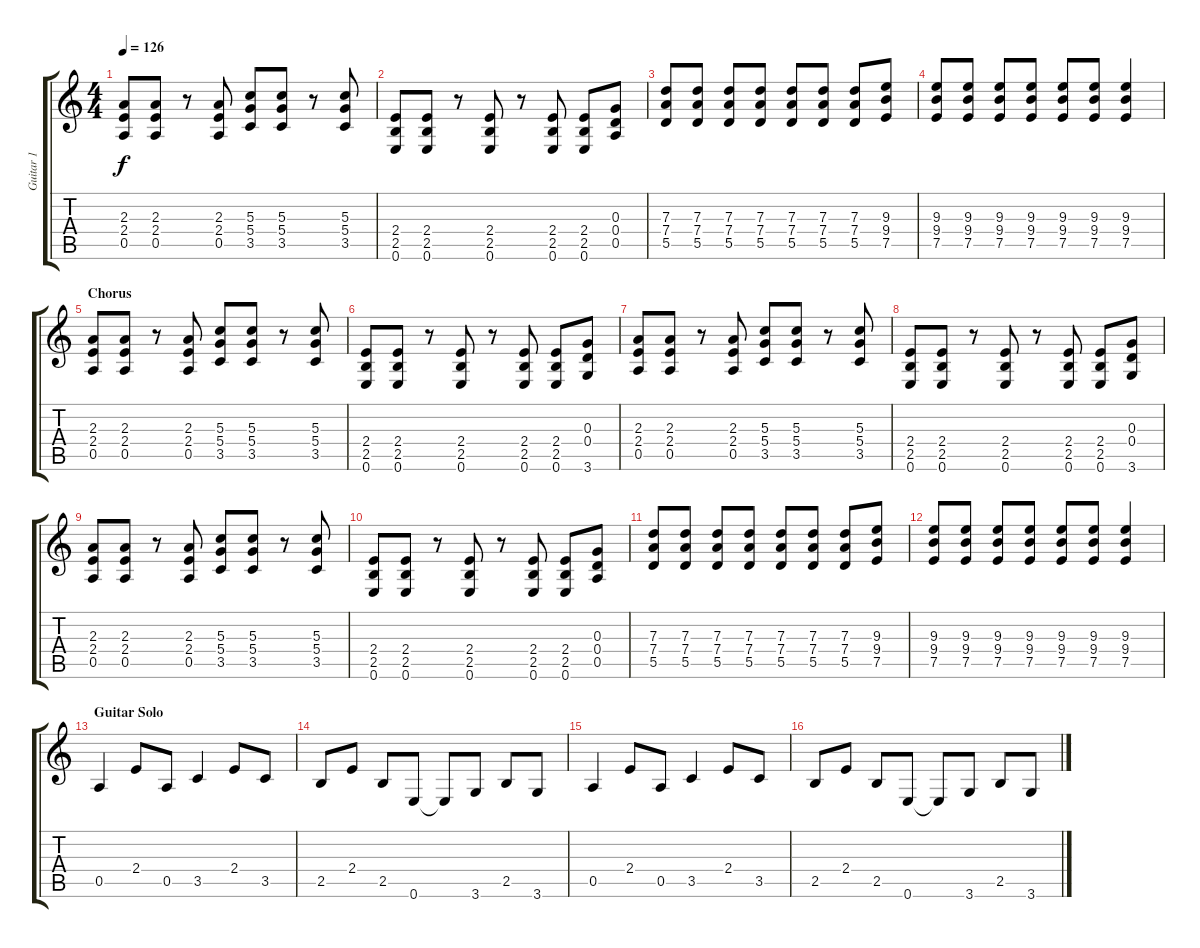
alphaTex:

\track ("Guitar 1" "Guitar 1") {instrument electricguitarclean}
\staff {score tabs}
\tuning (E4 B3 G3 D3 A2 E2) {hide}
\ts (4 4)
\tempo 126
\clef g2
\ks c
(2.3 2.4 0.5).8{dy f} (2.3 2.4 0.5).8 r.8 (2.3 2.4 0.5).8 (5.3 5.4 3.5).8 (5.3 5.4 3.5).8 r.8 (5.3 5.4 3.5).8 |
(2.4 2.5 0.6).8 (2.4 2.5 0.6).8 r.8 (2.4 2.5 0.6).8 r.8 (2.4 2.5 0.6).8 (2.4 2.5 0.6).8 (0.3 0.4 0.5).8 |
(7.3 7.4 5.5).8 (7.3 7.4 5.5).8 (7.3 7.4 5.5).8 (7.3 7.4 5.5).8 (7.3 7.4 5.5).8 (7.3 7.4 5.5).8 (7.3 7.4 5.5).8 (9.3 9.4 7.5).8 |
(9.3 9.4 7.5).8 (9.3 9.4 7.5).8 (9.3 9.4 7.5).8 (9.3 9.4 7.5).8 (9.3 9.4 7.5).8 (9.3 9.4 7.5).8 (9.3 9.4 7.5).4 |
\section ("" "Chorus")
(2.3 2.4 0.5).8 (2.3 2.4 0.5).8 r.8 (2.3 2.4 0.5).8 (5.3 5.4 3.5).8 (5.3 5.4 3.5).8 r.8 (5.3 5.4 3.5).8 |
(2.4 2.5 0.6).8 (2.4 2.5 0.6).8 r.8 (2.4 2.5 0.6).8 r.8 (2.4 2.5 0.6).8 (2.4 2.5 0.6).8 (0.3 0.4 3.6).8 |
(2.3 2.4 0.5).8 (2.3 2.4 0.5).8 r.8 (2.3 2.4 0.5).8 (5.3 5.4 3.5).8 (5.3 5.4 3.5).8 r.8 (5.3 5.4 3.5).8 |
(2.4 2.5 0.6).8 (2.4 2.5 0.6).8 r.8 (2.4 2.5 0.6).8 r.8 (2.4 2.5 0.6).8 (2.4 2.5 0.6).8 (0.3 0.4 3.6).8 |
(2.3 2.4 0.5).8 (2.3 2.4 0.5).8 r.8 (2.3 2.4 0.5).8 (5.3 5.4 3.5).8 (5.3 5.4 3.5).8 r.8 (5.3 5.4 3.5).8 |
(2.4 2.5 0.6).8 (2.4 2.5 0.6).8 r.8 (2.4 2.5 0.6).8 r.8 (2.4 2.5 0.6).8 (2.4 2.5 0.6).8 (0.3 0.4 0.5).8 |
(7.3 7.4 5.5).8 (7.3 7.4 5.5).8 (7.3 7.4 5.5).8 (7.3 7.4 5.5).8 (7.3 7.4 5.5).8 (7.3 7.4 5.5).8 (7.3 7.4 5.5).8 (9.3 9.4 7.5).8 |
(9.3 9.4 7.5).8 (9.3 9.4 7.5).8 (9.3 9.4 7.5).8 (9.3 9.4 7.5).8 (9.3 9.4 7.5).8 (9.3 9.4 7.5).8 (9.3 9.4 7.5).4 |
\section ("" "Guitar Solo")
0.5.4 2.4.8 0.5.8 3.5.4 2.4.8 3.5.8 |
2.5.8 2.4.8 2.5.8 0.6.8 0.6{t}.8 3.6.8 2.5.8 3.6.8 |
0.5.4 2.4.8 0.5.8 3.5.4 2.4.8 3.5.8 |
2.5.8 2.4.8 2.5.8 0.6.8 0.6{t}.8 3.6.8 2.5.8 3.6.8
